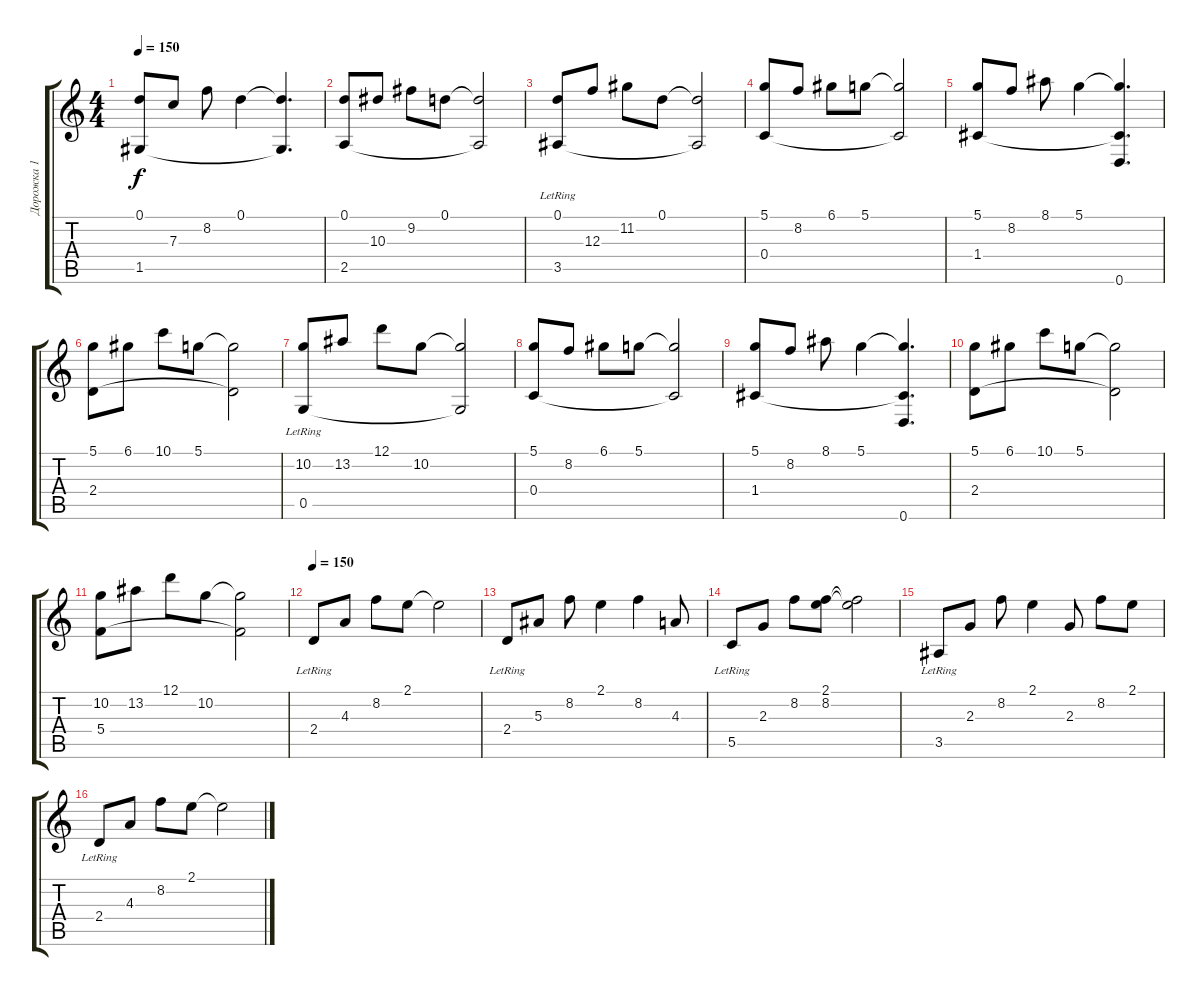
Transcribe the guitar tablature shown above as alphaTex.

\track ("Дорожка 1" "Дорожка 1") {instrument distortionguitar}
\staff {score tabs}
\tuning (D4 A3 F3 C3 G2 D2) {hide}
\ts (4 4)
\tempo 150
\clef g2
\ks c
(0.1 1.5).8{dy f} 7.3.8 8.2.8 0.1.4 (0.1{t} 1.5{t}).4{d} |
(0.1 2.5).8 10.3.8 9.2.8 0.1.8 (0.1{t} 2.5{t}).2 |
(0.1 3.5{lr}).8 12.3.8 11.2.8 0.1.8 (0.1{t} 3.5{t}).2 |
(5.1 0.4).8 8.2.8 6.1.8 5.1.8 (5.1{t} 0.4{t}).2 |
(5.1 1.4).8 8.2.8 8.1.8 5.1.4 (5.1{t} 1.4{t} 0.6).4{d} |
(5.1 2.4).8 6.1.8 10.1.8 5.1.8 (5.1{t} 2.4{t}).2 |
(10.2 0.5{lr}).8 13.2.8 12.1.8 10.2.8 (10.2{t} 0.5{t}).2 |
(5.1 0.4).8 8.2.8 6.1.8 5.1.8 (5.1{t} 0.4{t}).2 |
(5.1 1.4).8 8.2.8 8.1.8 5.1.4 (5.1{t} 1.4{t} 0.6).4{d} |
(5.1 2.4).8 6.1.8 10.1.8 5.1.8 (5.1{t} 2.4{t}).2 |
(10.2 5.4).8 13.2.8 12.1.8 10.2.8 (10.2{t} 5.4{t}).2 |
\tempo 150
2.4{lr}.8{instrument distortionguitar} 4.3.8 8.2.8 2.1.8 2.1{t}.2 |
2.4{lr}.8 5.3.8 8.2.8 2.1.4 8.2.4 4.3.8 |
5.5{lr}.8 2.3.8 8.2.8 (2.1 8.2).8 (2.1{t} 8.2{t}).2 |
3.5{lr}.8 2.3.8 8.2.8 2.1.4 2.3.8 8.2.8 2.1.8 |
2.4{lr}.8 4.3.8 8.2.8 2.1.8 2.1{t}.2
